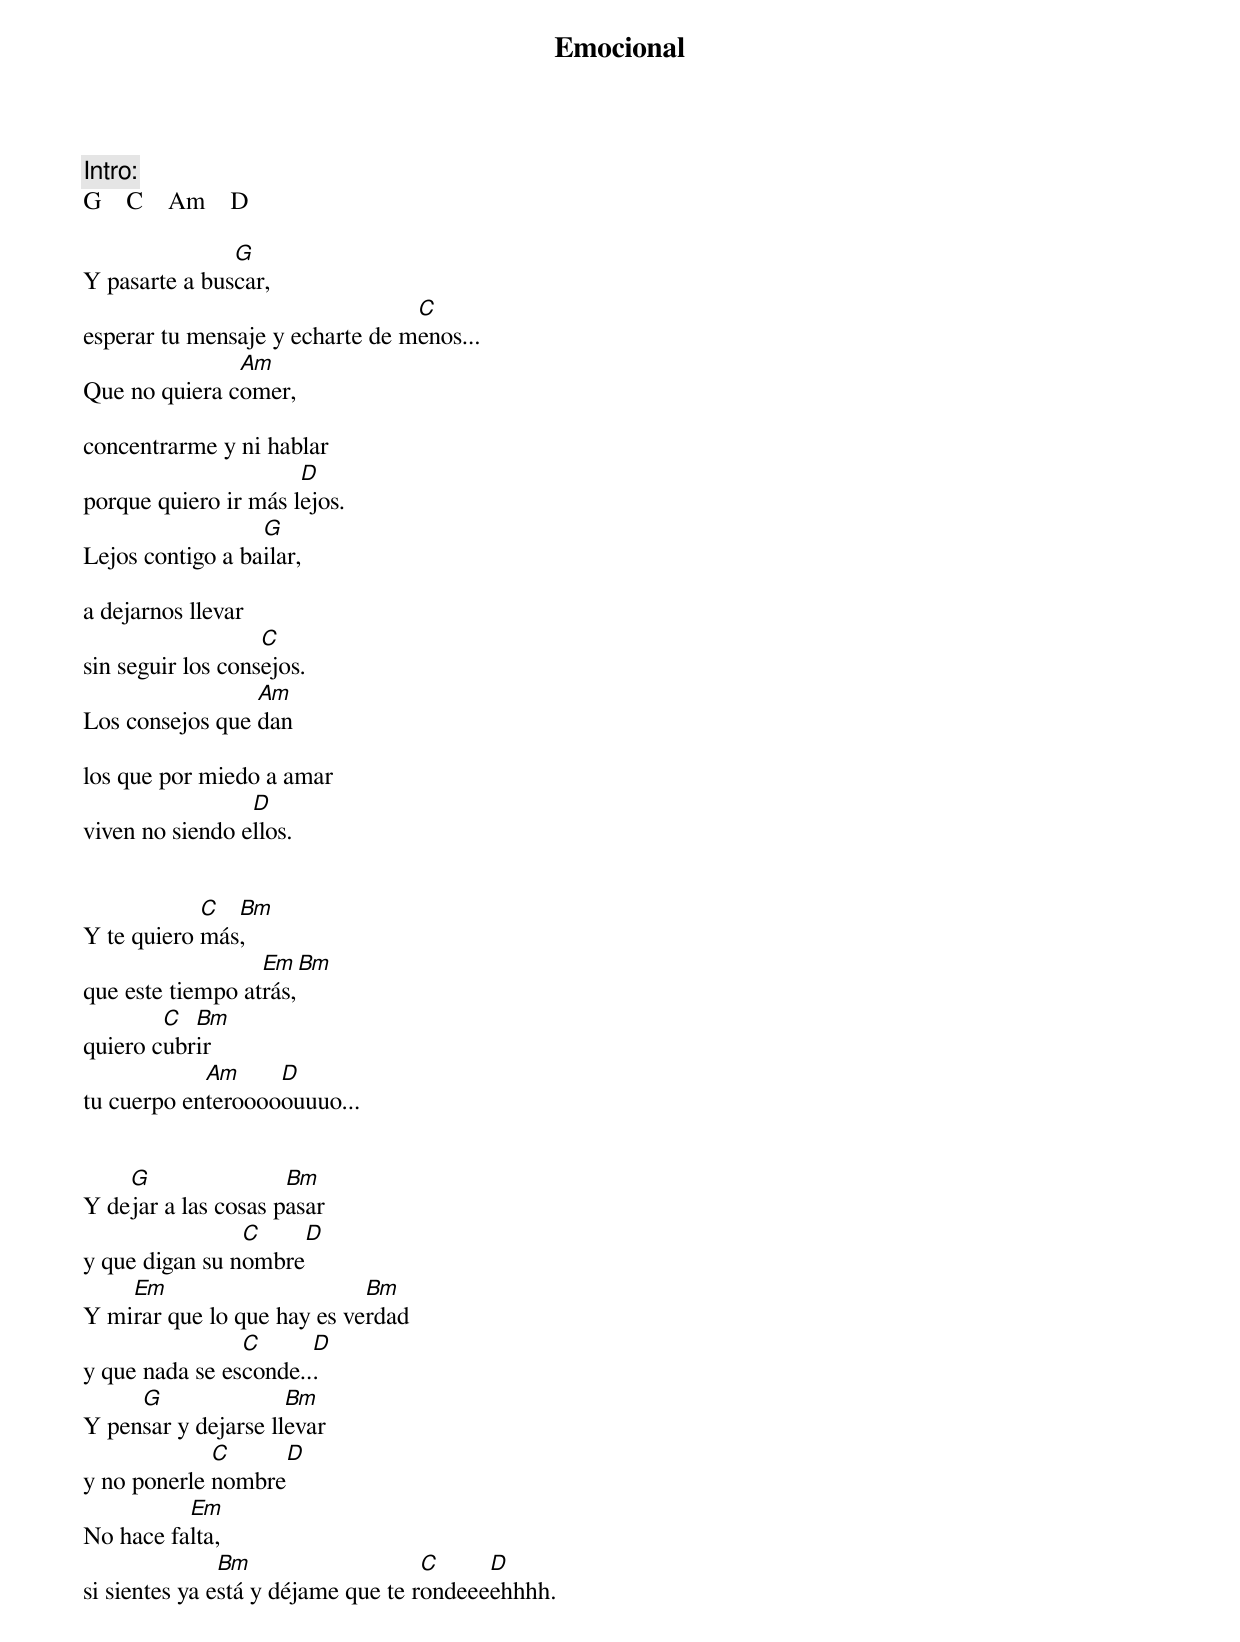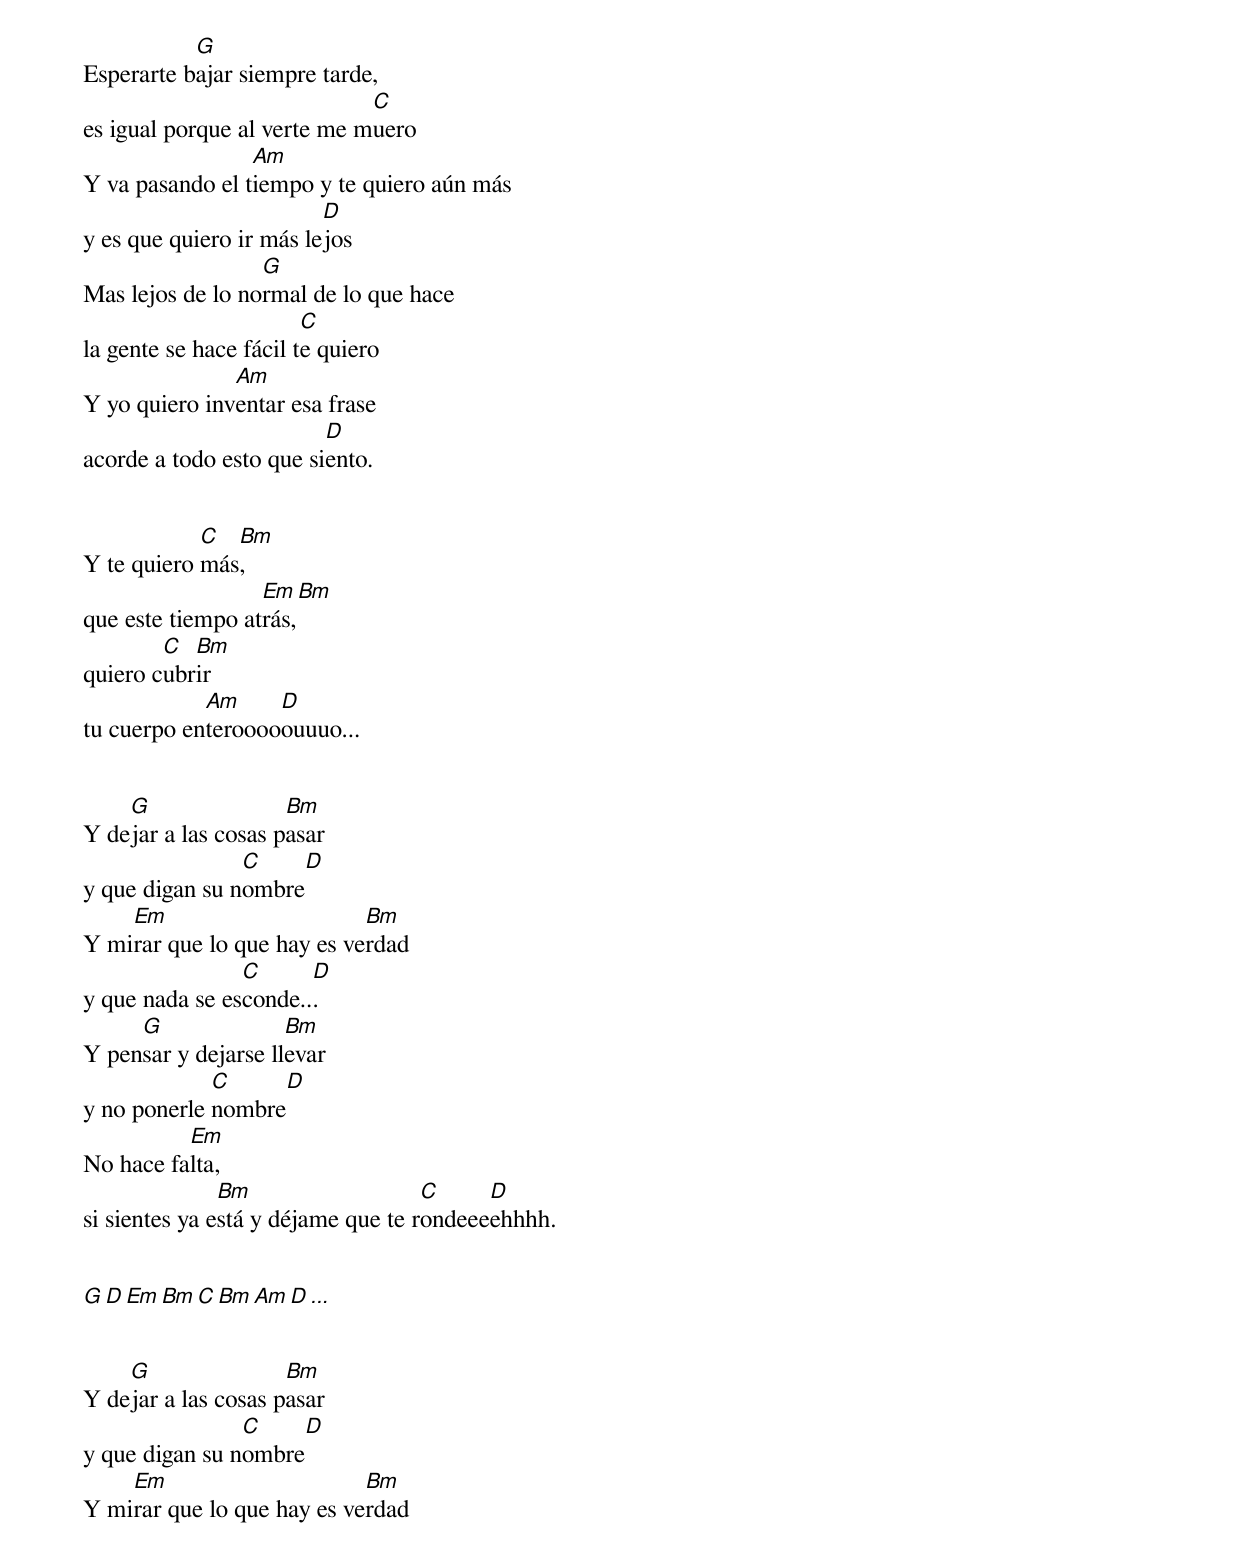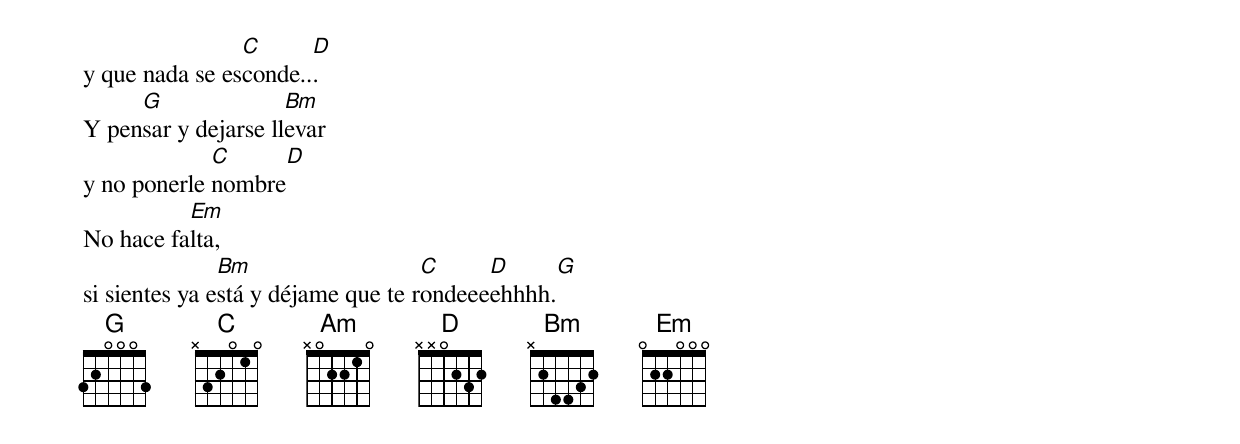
Emocional

Intro:
G    C    Am    D

               G
Y pasarte a buscar,
                                 C
esperar tu mensaje y echarte de menos...
               Am
Que no quiera comer,

concentrarme y ni hablar
                      D
porque quiero ir más lejos.
                  G
Lejos contigo a bailar,

a dejarnos llevar
                   C
sin seguir los consejos.
                 Am
Los consejos que dan

los que por miedo a amar
                 D
viven no siendo ellos.


            C  Bm
Y te quiero más,
                  Em  Bm
que este tiempo atrás,
        C  Bm
quiero cubrir
            Am     D
tu cuerpo enterooooouuuo...


    G                Bm
Y dejar a las cosas pasar
                C       D
y que digan su nombre
    Em                      Bm
Y mirar que lo que hay es verdad
                C      D
y que nada se esconde...
     G               Bm
Y pensar y dejarse llevar
             C       D
y no ponerle nombre
          Em
No hace falta,
               Bm                   C     D
si sientes ya está y déjame que te rondeeeehhhh.


           G
Esperarte bajar siempre tarde,
                             C
es igual porque al verte me muero
                 Am
Y va pasando el tiempo y te quiero aún más
                         D
y es que quiero ir más lejos
                  G
Mas lejos de lo normal de lo que hace
                        C
la gente se hace fácil te quiero
               Am
Y yo quiero inventar esa frase
                         D
acorde a todo esto que siento.


            C  Bm
Y te quiero más,
                  Em  Bm
que este tiempo atrás,
        C  Bm
quiero cubrir
            Am     D
tu cuerpo enterooooouuuo...


    G                Bm
Y dejar a las cosas pasar
                C       D
y que digan su nombre
    Em                      Bm
Y mirar que lo que hay es verdad
                C      D
y que nada se esconde...
     G               Bm
Y pensar y dejarse llevar
             C       D
y no ponerle nombre
          Em
No hace falta,
               Bm                   C     D
si sientes ya está y déjame que te rondeeeehhhh.


G  D  Em Bm  C   Bm  Am  D ...


    G                Bm
Y dejar a las cosas pasar
                C       D
y que digan su nombre
    Em                      Bm
Y mirar que lo que hay es verdad
                C      D
y que nada se esconde...
     G               Bm
Y pensar y dejarse llevar
             C       D
y no ponerle nombre
          Em
No hace falta,
               Bm                   C     D       G
si sientes ya está y déjame que te rondeeeehhhh.
